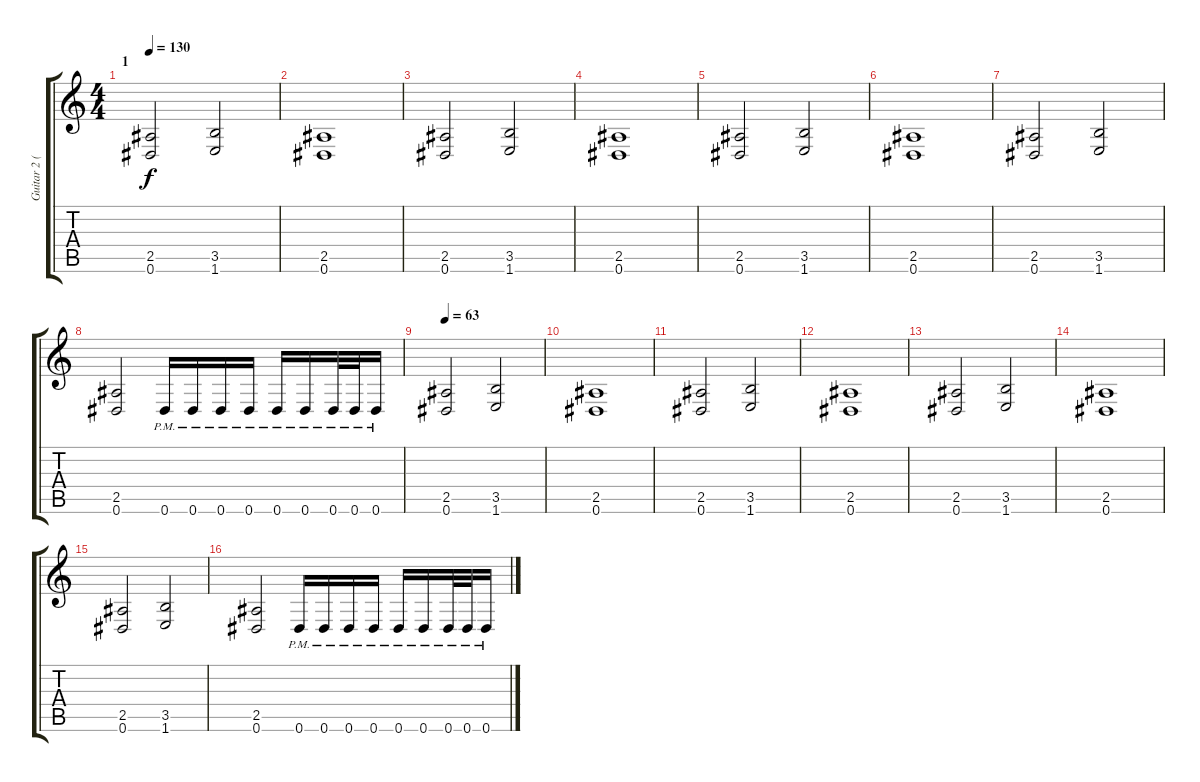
\track ("Guitar 2 (tuned half step down)" "Guitar 2 (") {instrument distortionguitar}
\staff {score tabs}
\tuning (Eb4 Bb3 Gb3 Db3 Ab2 Eb2) {hide}
\ts (4 4)
\section ("" "1")
\tempo 130
\tempo 63
\tempo 130
\clef g2
\ks c
(2.5 0.6).2{dy f volume 9 instrument distortionguitar} (3.5 1.6).2 |
(2.5 0.6).1 |
(2.5 0.6).2 (3.5 1.6).2 |
(2.5 0.6).1 |
(2.5 0.6).2 (3.5 1.6).2 |
(2.5 0.6).1 |
(2.5 0.6).2 (3.5 1.6).2 |
(2.5 0.6).2 0.6{pm}.16{volume 14} 0.6{pm}.16 0.6{pm}.16 0.6{pm}.16 0.6{pm}.16 0.6{pm}.16 0.6{pm}.32 0.6{pm}.32 0.6{pm}.16 |
\tempo 63
(2.5 0.6).2{volume 9 instrument distortionguitar} (3.5 1.6).2 |
(2.5 0.6).1 |
(2.5 0.6).2 (3.5 1.6).2 |
(2.5 0.6).1 |
(2.5 0.6).2 (3.5 1.6).2 |
(2.5 0.6).1 |
(2.5 0.6).2 (3.5 1.6).2 |
(2.5 0.6).2 0.6{pm}.16{volume 14} 0.6{pm}.16 0.6{pm}.16 0.6{pm}.16 0.6{pm}.16 0.6{pm}.16 0.6{pm}.32 0.6{pm}.32 0.6{pm}.16
